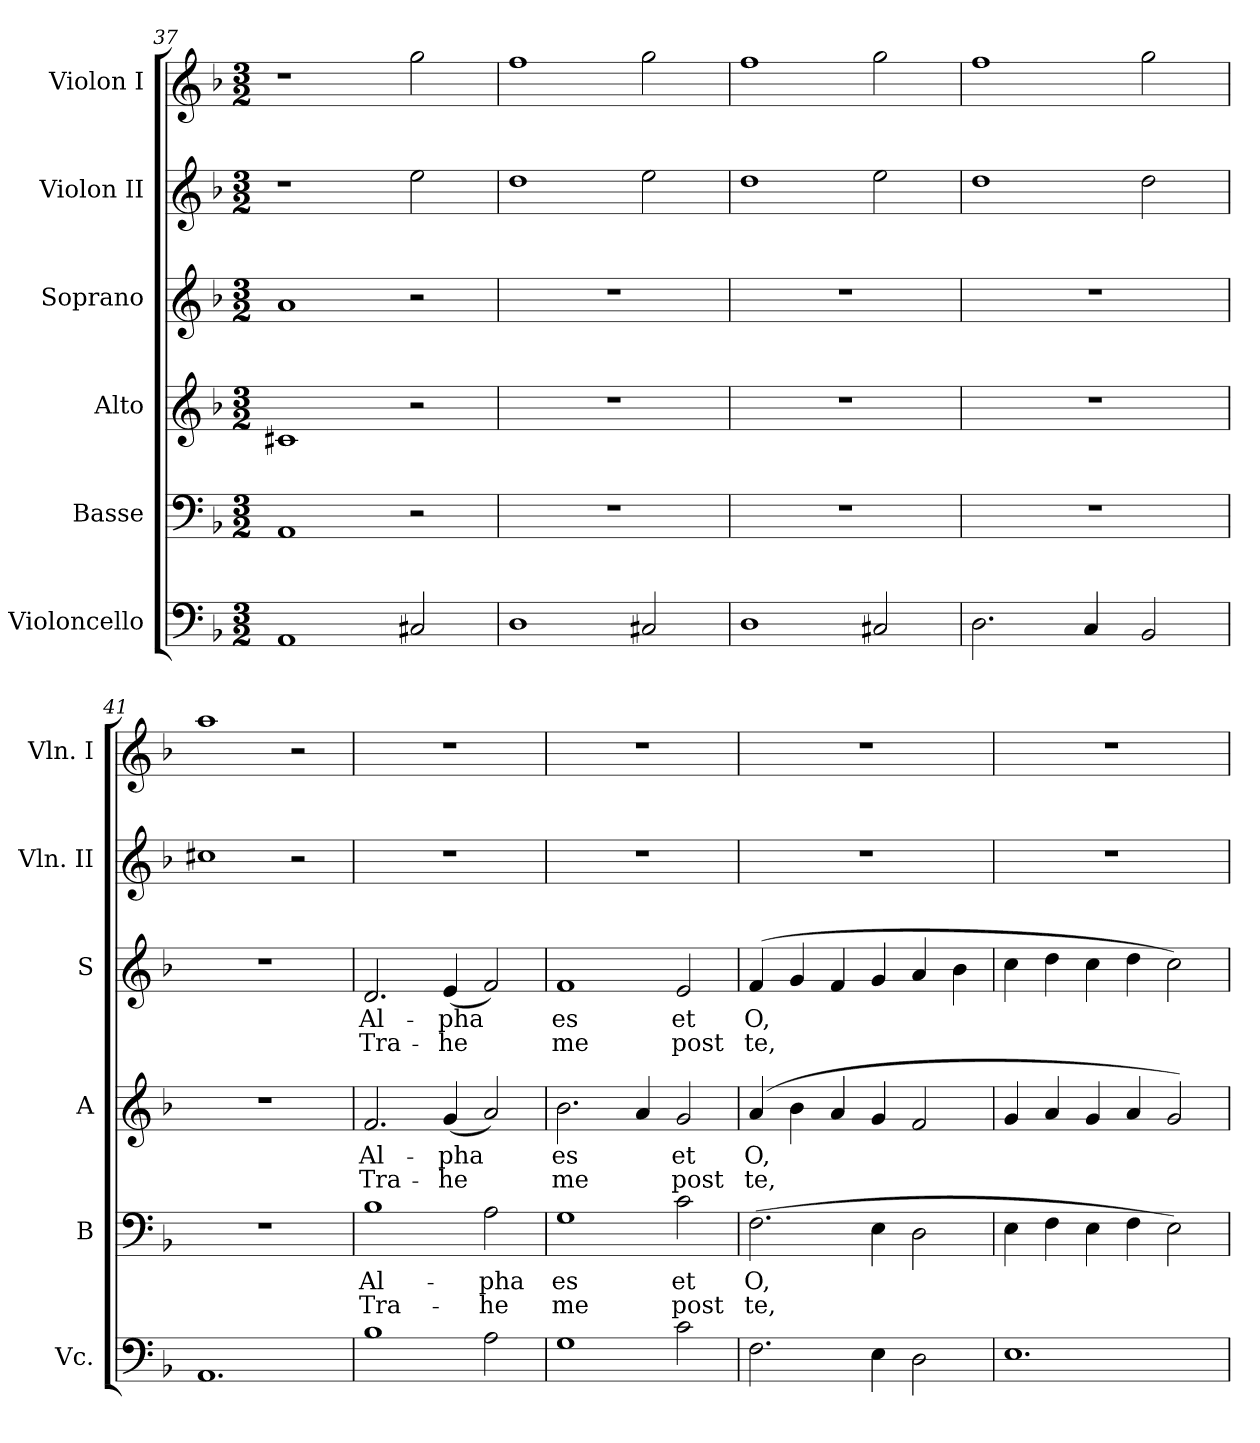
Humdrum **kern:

**kern	**kern	**text	**text	**kern	**text	**text	**kern	**text	**text	**kern	**kern
*part6	*part5	*part5	*part5	*part4	*part4	*part4	*part3	*part3	*part3	*part2	*part1
*staff6	*staff5	*staff5	*staff5	*staff4	*staff4	*staff4	*staff3	*staff3	*staff3	*staff2	*staff1
*I"Violoncello	*I"Basse	*	*	*I"Alto	*	*	*I"Soprano	*	*	*I"Violon II	*I"Violon I
*I'Vc.	*I'B	*	*	*I'A	*	*	*I'S	*	*	*I'Vln. II	*I'Vln. I
*clefF4	*clefF4	*	*	*clefG2	*	*	*clefG2	*	*	*clefG2	*clefG2
*k[b-]	*k[b-]	*	*	*k[b-]	*	*	*k[b-]	*	*	*k[b-]	*k[b-]
*F:	*F:	*	*	*F:	*	*	*F:	*	*	*F:	*F:
*M3/2	*M3/2	*	*	*M3/2	*	*	*M3/2	*	*	*M3/2	*M3/2
=37	=37	=37	=37	=37	=37	=37	=37	=37	=37	=37	=37
1AA	1AA	.	.	1c#X	.	.	1a	.	.	1r	1r
2C#X/	2r	.	.	2r	.	.	2r	.	.	2ee\	2gg\
=38	=38	=38	=38	=38	=38	=38	=38	=38	=38	=38	=38
1D	1.r	.	.	1.r	.	.	1.r	.	.	1dd	1ff
2C#X/	.	.	.	.	.	.	.	.	.	2ee\	2gg\
=39	=39	=39	=39	=39	=39	=39	=39	=39	=39	=39	=39
1D	1.r	.	.	1.r	.	.	1.r	.	.	1dd	1ff
2C#X/	.	.	.	.	.	.	.	.	.	2ee\	2gg\
=40	=40	=40	=40	=40	=40	=40	=40	=40	=40	=40	=40
2.D\	1.r	.	.	1.r	.	.	1.r	.	.	1dd	1ff
4C/	.	.	.	.	.	.	.	.	.	.	.
2BB-/	.	.	.	.	.	.	.	.	.	2dd\	2gg\
!!LO:PB:g=z
=41	=41	=41	=41	=41	=41	=41	=41	=41	=41	=41	=41
1.AA	1.r	.	.	1.r	.	.	1.r	.	.	1cc#X	1aa
.	.	.	.	.	.	.	.	.	.	2r	2r
=42	=42	=42	=42	=42	=42	=42	=42	=42	=42	=42	=42
1B-	1B-	Al-	Tra-	2.f/	Al-	Tra-	2.d/	Al-	Tra-	1.r	1.r
.	.	.	.	(4g/	-pha	-he	(4e/	-pha	-he	.	.
2A\	2A\	-pha	-he	2a/)	.	.	2f/)	.	.	.	.
=43	=43	=43	=43	=43	=43	=43	=43	=43	=43	=43	=43
1G	1G	es	me	2.b-\	es	me	1f	es	me	1.r	1.r
.	.	.	.	4a/	.	.	.	.	.	.	.
2c\	2c\	et	post	2g/	et	post	2e/	et	post	.	.
=44	=44	=44	=44	=44	=44	=44	=44	=44	=44	=44	=44
2.F\	(2.F\	O,	te,	(4a/	O,	te,	(4f/	O,	te,	1.r	1.r
.	.	.	.	4b-\	.	.	4g/	.	.	.	.
.	.	.	.	4a/	.	.	4f/	.	.	.	.
4E\	4E\	.	.	4g/	.	.	4g/	.	.	.	.
2D\	2D\	.	.	2f/	.	.	4a/	.	.	.	.
.	.	.	.	.	.	.	4b-\	.	.	.	.
=45	=45	=45	=45	=45	=45	=45	=45	=45	=45	=45	=45
1.E	4E\	.	.	4g/	.	.	4cc\	.	.	1.r	1.r
.	4F\	.	.	4a/	.	.	4dd\	.	.	.	.
.	4E\	.	.	4g/	.	.	4cc\	.	.	.	.
.	4F\	.	.	4a/	.	.	4dd\	.	.	.	.
.	2E\)	.	.	2g/)	.	.	2cc\)	.	.	.	.
=	=	=	=	=	=	=	=	=	=	=	=
*-	*-	*-	*-	*-	*-	*-	*-	*-	*-	*-	*-
